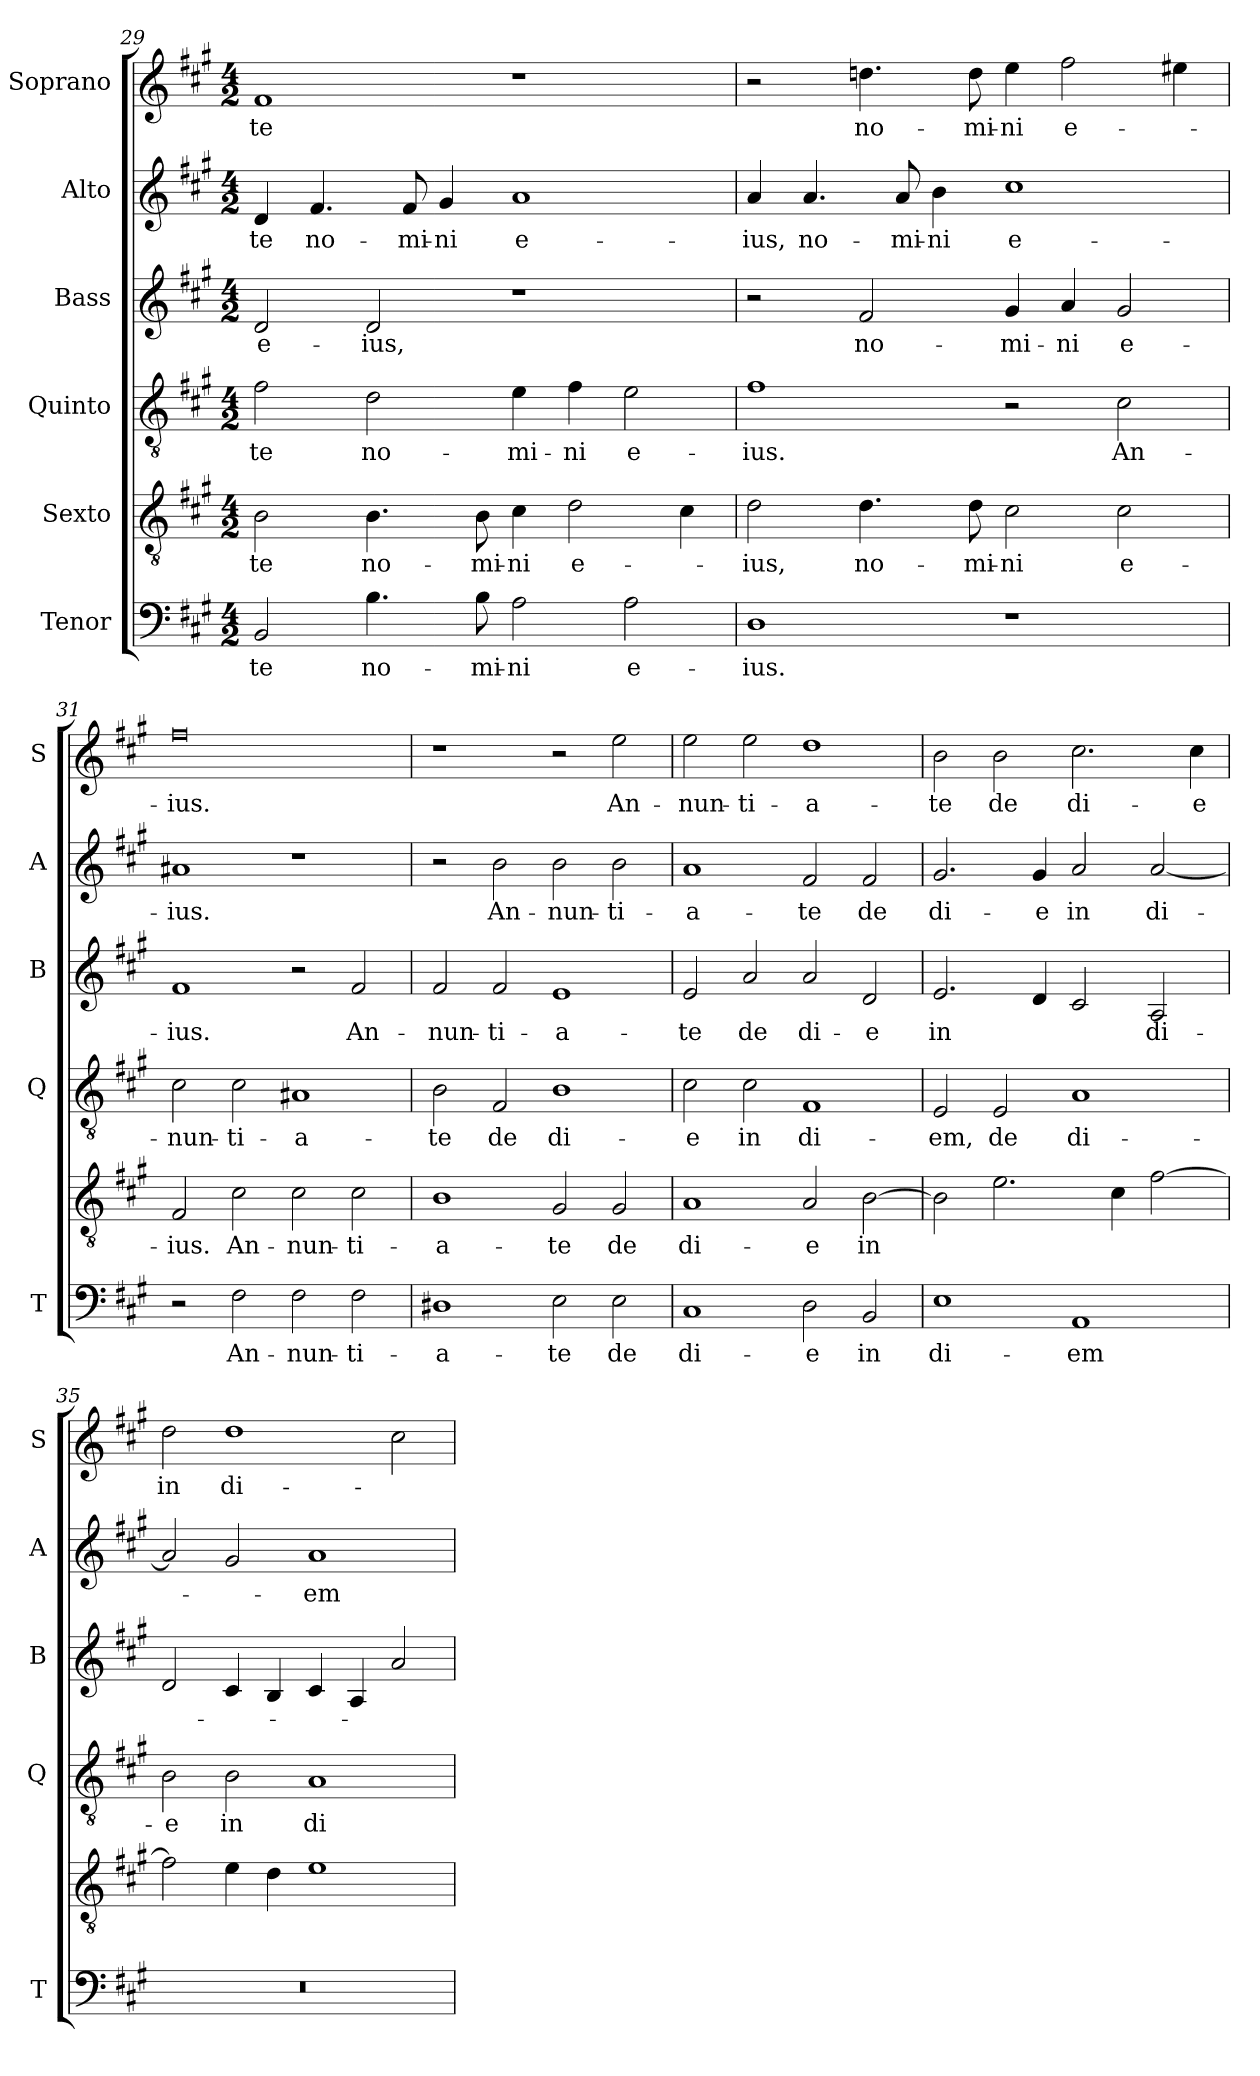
**kern	**text	**kern	**text	**kern	**text	**kern	**text	**kern	**text	**kern	**text
*part6	*part6	*part5	*part5	*part4	*part4	*part3	*part3	*part2	*part2	*part1	*part1
*staff6	*staff6	*staff5	*staff5	*staff4	*staff4	*staff3	*staff3	*staff2	*staff2	*staff1	*staff1
*I"Tenor	*	*I"Sexto	*	*I"Quinto	*	*I"Bass	*	*I"Alto	*	*I"Soprano	*
*I'T	*	*	*	*I'Q	*	*I'B	*	*I'A	*	*I'S	*
!!LO:PB:g=z
*clefF4	*	*clefGv2	*	*clefGv2	*	*clefG2	*	*clefG2	*	*clefG2	*
*k[f#c#g#]	*	*k[f#c#g#]	*	*k[f#c#g#]	*	*k[f#c#g#]	*	*k[f#c#g#]	*	*k[f#c#g#]	*
*M4/2	*	*M4/2	*	*M4/2	*	*M4/2	*	*M4/2	*	*M4/2	*
=29	=29	=29	=29	=29	=29	=29	=29	=29	=29	=29	=29
!	!LO:LY:b	!	!LO:LY:b	!	!LO:LY:b	!	!LO:LY:b	!	!LO:LY:b	!	!LO:LY:b
2BB/	-te	2B\	-te	2f#\	-te	2d/	e-	4d/	-te	1f#	-te
!	!	!	!	!	!	!	!	!	!LO:LY:b	!	!
.	.	.	.	.	.	.	.	4.f#/	no-	.	.
!	!LO:LY:b	!	!LO:LY:b	!	!LO:LY:b	!	!LO:LY:b	!	!	!	!
4.B\	no-	4.B\	no-	2d\	no-	2d/	-ius,	.	.	.	.
!	!	!	!	!	!	!	!	!	!LO:LY:b	!	!
.	.	.	.	.	.	.	.	8f#/	-mi-	.	.
!	!	!	!	!	!	!	!	!	!LO:LY:b	!	!
.	.	.	.	.	.	.	.	4g#/	-ni	.	.
!	!LO:LY:b	!	!LO:LY:b	!	!	!	!	!	!	!	!
8B\	-mi-	8B\	-mi-	.	.	.	.	.	.	.	.
!	!LO:LY:b	!	!LO:LY:b	!	!LO:LY:b	!	!	!	!LO:LY:b	!	!
2A\	-ni	4c#\	-ni	4e\	-mi-	1r	.	1a	e-	1r	.
!	!	!	!LO:LY:b	!	!LO:LY:b	!	!	!	!	!	!
.	.	2d\	e-	4f#\	-ni	.	.	.	.	.	.
!	!LO:LY:b	!	!	!	!LO:LY:b	!	!	!	!	!	!
2A\	e-	.	.	2e\	e-	.	.	.	.	.	.
.	.	4c#\	.	.	.	.	.	.	.	.	.
=30	=30	=30	=30	=30	=30	=30	=30	=30	=30	=30	=30
!	!LO:LY:b	!	!LO:LY:b	!	!LO:LY:b	!	!	!	!LO:LY:b	!	!
1D	-ius.	2d\	-ius,	1f#	-ius.	2r	.	4a/	-ius,	2r	.
!	!	!	!	!	!	!	!	!	!LO:LY:b	!	!
.	.	.	.	.	.	.	.	4.a/	no-	.	.
!	!	!	!LO:LY:b	!	!	!	!LO:LY:b	!	!	!	!LO:LY:b
.	.	4.d\	no-	.	.	2f#/	no-	.	.	4.ddni\	no-
!	!	!	!	!	!	!	!	!	!LO:LY:b	!	!
.	.	.	.	.	.	.	.	8a/	-mi-	.	.
!	!	!	!	!	!	!	!	!	!LO:LY:b	!	!
.	.	.	.	.	.	.	.	4b\	-ni	.	.
!	!	!	!LO:LY:b	!	!	!	!	!	!	!	!LO:LY:b
.	.	8d\	-mi-	.	.	.	.	.	.	8dd\	-mi-
!	!	!	!LO:LY:b	!	!	!	!LO:LY:b	!	!LO:LY:b	!	!LO:LY:b
1r	.	2c#\	-ni	2r	.	4g#/	-mi-	1cc#	e-	4ee\	-ni
!	!	!	!	!	!	!	!LO:LY:b	!	!	!	!LO:LY:b
.	.	.	.	.	.	4a/	-ni	.	.	2ff#\	e-
!	!	!	!LO:LY:b	!	!LO:LY:b	!	!LO:LY:b	!	!	!	!
.	.	2c#\	e-	2c#\	An-	2g#/	e-	.	.	.	.
.	.	.	.	.	.	.	.	.	.	4ee#X\	.
=31	=31	=31	=31	=31	=31	=31	=31	=31	=31	=31	=31
!	!	!	!LO:LY:b	!	!LO:LY:b	!	!LO:LY:b	!	!LO:LY:b	!	!LO:LY:b
2r	.	2F#/	-ius.	2c#\	-nun-	1f#	-ius.	1a#X	-ius.	0ff#	-ius.
!	!LO:LY:b	!	!LO:LY:b	!	!LO:LY:b	!	!	!	!	!	!
2F#\	An-	2c#\	An-	2c#\	-ti-	.	.	.	.	.	.
!	!LO:LY:b	!	!LO:LY:b	!	!LO:LY:b	!	!	!	!	!	!
2F#\	-nun-	2c#\	-nun-	1A#X	-a-	2r	.	1r	.	.	.
!	!LO:LY:b	!	!LO:LY:b	!	!	!	!LO:LY:b	!	!	!	!
2F#\	-ti-	2c#\	-ti-	.	.	2f#/	An-	.	.	.	.
=32	=32	=32	=32	=32	=32	=32	=32	=32	=32	=32	=32
!	!LO:LY:b	!	!LO:LY:b	!	!LO:LY:b	!	!LO:LY:b	!	!	!	!
1D#X	-a-	1B	-a-	2B\	-te	2f#/	-nun-	2r	.	1r	.
!	!	!	!	!	!LO:LY:b	!	!LO:LY:b	!	!LO:LY:b	!	!
.	.	.	.	2F#/	de	2f#/	-ti-	2b\	An-	.	.
!	!LO:LY:b	!	!LO:LY:b	!	!LO:LY:b	!	!LO:LY:b	!	!LO:LY:b	!	!
2E\	-te	2G#/	-te	1B	di-	1e	-a-	2b\	-nun-	2r	.
!	!LO:LY:b	!	!LO:LY:b	!	!	!	!	!	!LO:LY:b	!	!LO:LY:b
2E\	de	2G#/	de	.	.	.	.	2b\	-ti-	2ee\	An-
!!LO:LB:g=z
=33	=33	=33	=33	=33	=33	=33	=33	=33	=33	=33	=33
!	!LO:LY:b	!	!LO:LY:b	!	!LO:LY:b	!	!LO:LY:b	!	!LO:LY:b	!	!LO:LY:b
1C#	di-	1A	di-	2c#\	-e	2e/	-te	1a	-a-	2ee\	-nun-
!	!	!	!	!	!LO:LY:b	!	!LO:LY:b	!	!	!	!LO:LY:b
.	.	.	.	2c#\	in	2a/	de	.	.	2ee\	-ti-
!	!LO:LY:b	!	!LO:LY:b	!	!LO:LY:b	!	!LO:LY:b	!	!LO:LY:b	!	!LO:LY:b
2D\	-e	2A/	-e	1F#	di-	2a/	di-	2f#/	-te	1dd	-a-
!	!LO:LY:b	!	!LO:LY:b	!	!	!	!LO:LY:b	!	!LO:LY:b	!	!
2BB/	in	[2B\	in	.	.	2d/	-e	2f#/	de	.	.
=34	=34	=34	=34	=34	=34	=34	=34	=34	=34	=34	=34
!	!LO:LY:b	!	!	!	!LO:LY:b	!	!LO:LY:b	!	!LO:LY:b	!	!LO:LY:b
1E	di-	2B\]	.	2E/	-em,	2.e/	in	2.g#/	di-	2b\	-te
!	!	!	!	!	!LO:LY:b	!	!	!	!	!	!LO:LY:b
.	.	2.e\	.	2E/	de	.	.	.	.	2b\	de
!	!	!	!	!	!	!	!	!	!LO:LY:b	!	!
.	.	.	.	.	.	4d/	.	4g#/	-e	.	.
!	!LO:LY:b	!	!	!	!LO:LY:b	!	!	!	!LO:LY:b	!	!LO:LY:b
1AA	-em	.	.	1A	di-	2c#/	.	2a/	in	2.cc#\	di-
.	.	4c#\	.	.	.	.	.	.	.	.	.
!	!	!	!	!	!	!	!LO:LY:b	!	!LO:LY:b	!	!
.	.	[2f#\	.	.	.	2A/	di-	[2a/	di-	.	.
!	!	!	!	!	!	!	!	!	!	!	!LO:LY:b
.	.	.	.	.	.	.	.	.	.	4cc#\	-e
=35	=35	=35	=35	=35	=35	=35	=35	=35	=35	=35	=35
!	!	!	!	!	!LO:LY:b	!	!	!	!	!	!LO:LY:b
0r	.	2f#\]	.	2B\	-e	2d/	.	2a/]	.	2dd\	in
!	!	!	!	!	!LO:LY:b	!	!	!	!	!	!LO:LY:b
.	.	4e\	.	2B\	in	4c#/	.	2g#/	.	1dd	di-
.	.	4d\	.	.	.	4B/	.	.	.	.	.
!	!	!	!	!	!LO:LY:b	!	!	!	!LO:LY:b	!	!
.	.	1e	.	1A	di-	4c#/	.	1a	-em	.	.
.	.	.	.	.	.	4A/	.	.	.	.	.
.	.	.	.	.	.	2a/	.	.	.	2cc#\	.
=	=	=	=	=	=	=	=	=	=	=	=
*-	*-	*-	*-	*-	*-	*-	*-	*-	*-	*-	*-
